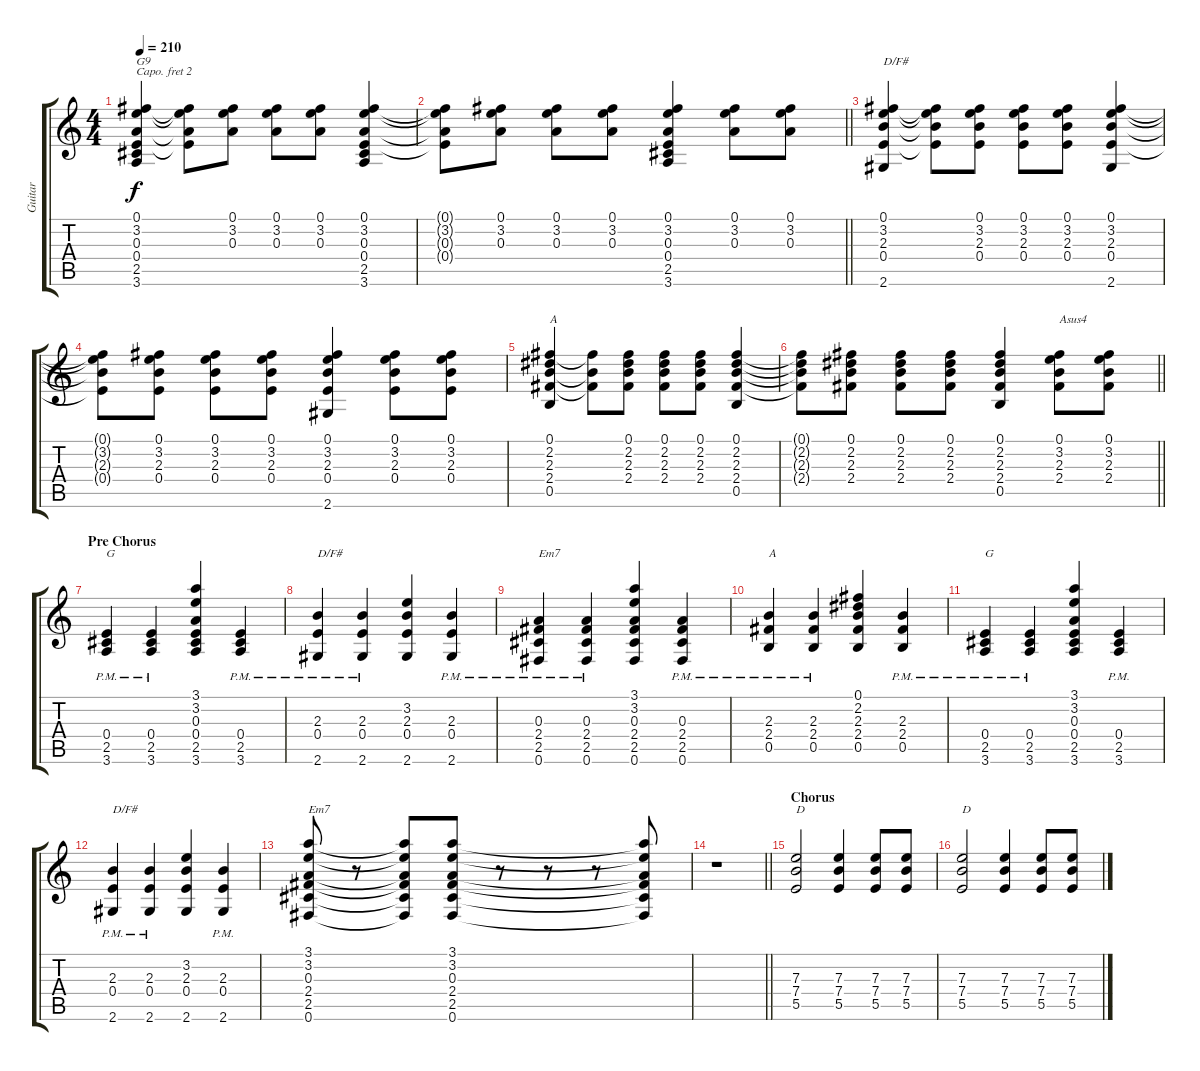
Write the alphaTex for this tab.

\track ("Guitar" "Guitar") {instrument acousticguitarsteel}
\staff {score tabs}
\capo 2
\tuning (E4 B3 G3 D3 A2 E2) {hide}
\ts (4 4)
\tempo 210
\clef g2
\ks c
(0.1 3.2 0.3 0.4 2.5 3.6).4{txt "G9" dy f} (0.1{t} 3.2{t} 0.3{t} 0.4{t}).8 (0.1 3.2 0.3).8 (0.1 3.2 0.3).8 (0.1 3.2 0.3).8 (0.1 3.2 0.3 0.4 2.5 3.6).4 |
\barLineRight lightlight
(0.1{t} 3.2{t} 0.3{t} 0.4{t}).8 (0.1 3.2 0.3).8 (0.1 3.2 0.3).8 (0.1 3.2 0.3).8 (0.1 3.2 0.3 0.4 2.5 3.6).4 (0.1 3.2 0.3).8 (0.1 3.2 0.3).8 |
(0.1 3.2 2.3 0.4 2.6).4{txt "D/F#"} (0.1{t} 3.2{t} 2.3{t} 0.4{t}).8 (0.1 3.2 2.3 0.4).8 (0.1 3.2 2.3 0.4).8 (0.1 3.2 2.3 0.4).8 (0.1 3.2 2.3 0.4 2.6).4 |
(0.1{t} 3.2{t} 2.3{t} 0.4{t}).8 (0.1 3.2 2.3 0.4).8 (0.1 3.2 2.3 0.4).8 (0.1 3.2 2.3 0.4).8 (0.1 3.2 2.3 0.4 2.6).4 (0.1 3.2 2.3 0.4).8 (0.1 3.2 2.3 0.4).8 |
(0.1 2.2 2.3 2.4 0.5).4{txt "A"} (0.1{t} 2.3{t} 2.4{t}).8 (0.1 2.2 2.3 2.4).8 (0.1 2.2 2.3 2.4).8 (0.1 2.2 2.3 2.4).8 (0.1 2.2 2.3 2.4 0.5).4 |
\barLineRight lightlight
(0.1{t} 2.2{t} 2.3{t} 2.4{t}).8 (0.1 2.2 2.3 2.4).8 (0.1 2.2 2.3 2.4).8 (0.1 2.2 2.3 2.4).8 (0.1 2.2 2.3 2.4 0.5).4 (0.1 3.2 2.3 2.4).8{txt "Asus4"} (0.1 3.2 2.3 2.4).8 |
\section ("" "Pre Chorus")
(0.4{pm} 2.5{pm} 3.6{pm}).4{txt "G"} (0.4{pm} 2.5{pm} 3.6{pm}).4 (3.1 3.2 0.3 0.4 2.5 3.6).4 (0.4{pm} 2.5{pm} 3.6{pm}).4 |
(2.3{pm} 0.4{pm} 2.6{pm}).4{txt "D/F#"} (2.3{pm} 0.4{pm} 2.6{pm}).4 (3.2 2.3 0.4 2.6).4 (2.3{pm} 0.4{pm} 2.6{pm}).4 |
(0.3{pm} 2.4{pm} 2.5{pm} 0.6{pm}).4{txt "Em7"} (0.3{pm} 2.4{pm} 2.5{pm} 0.6{pm}).4 (3.1 3.2 0.3 2.4 2.5 0.6).4 (0.3{pm} 2.4{pm} 2.5{pm} 0.6{pm}).4 |
(2.3{pm} 2.4{pm} 0.5{pm}).4{txt "A"} (2.3{pm} 2.4{pm} 0.5{pm}).4 (0.1 2.2 2.3 2.4 0.5).4 (2.3{pm} 2.4{pm} 0.5{pm}).4 |
(0.4{pm} 2.5{pm} 3.6{pm}).4{txt "G"} (0.4{pm} 2.5{pm} 3.6{pm}).4 (3.1 3.2 0.3 0.4 2.5 3.6).4 (0.4{pm} 2.5{pm} 3.6{pm}).4 |
(2.3{pm} 0.4{pm} 2.6{pm}).4{txt "D/F#"} (2.3{pm} 0.4{pm} 2.6{pm}).4 (3.2 2.3 0.4 2.6).4 (2.3{pm} 0.4{pm} 2.6{pm}).4 |
(3.1 3.2 0.3 2.4 2.5 0.6).8{txt "Em7"} r.8 (3.1{t} 3.2{t} 0.3{t} 2.4{t} 2.5{t} 0.6{t}).8 (3.1 3.2 0.3 2.4 2.5 0.6).8 r.8 r.8 r.8 (3.1{t} 3.2{t} 0.3{t} 2.4{t} 2.5{t} 0.6{t}).8 |
\barLineRight lightlight
r.1 |
\section ("" "Chorus")
(7.3 7.4 5.5).2{txt "D"} (7.3 7.4 5.5).4 (7.3 7.4 5.5).8 (7.3 7.4 5.5).8 |
(7.3 7.4 5.5).2{txt "D"} (7.3 7.4 5.5).4 (7.3 7.4 5.5).8 (7.3 7.4 5.5).8
